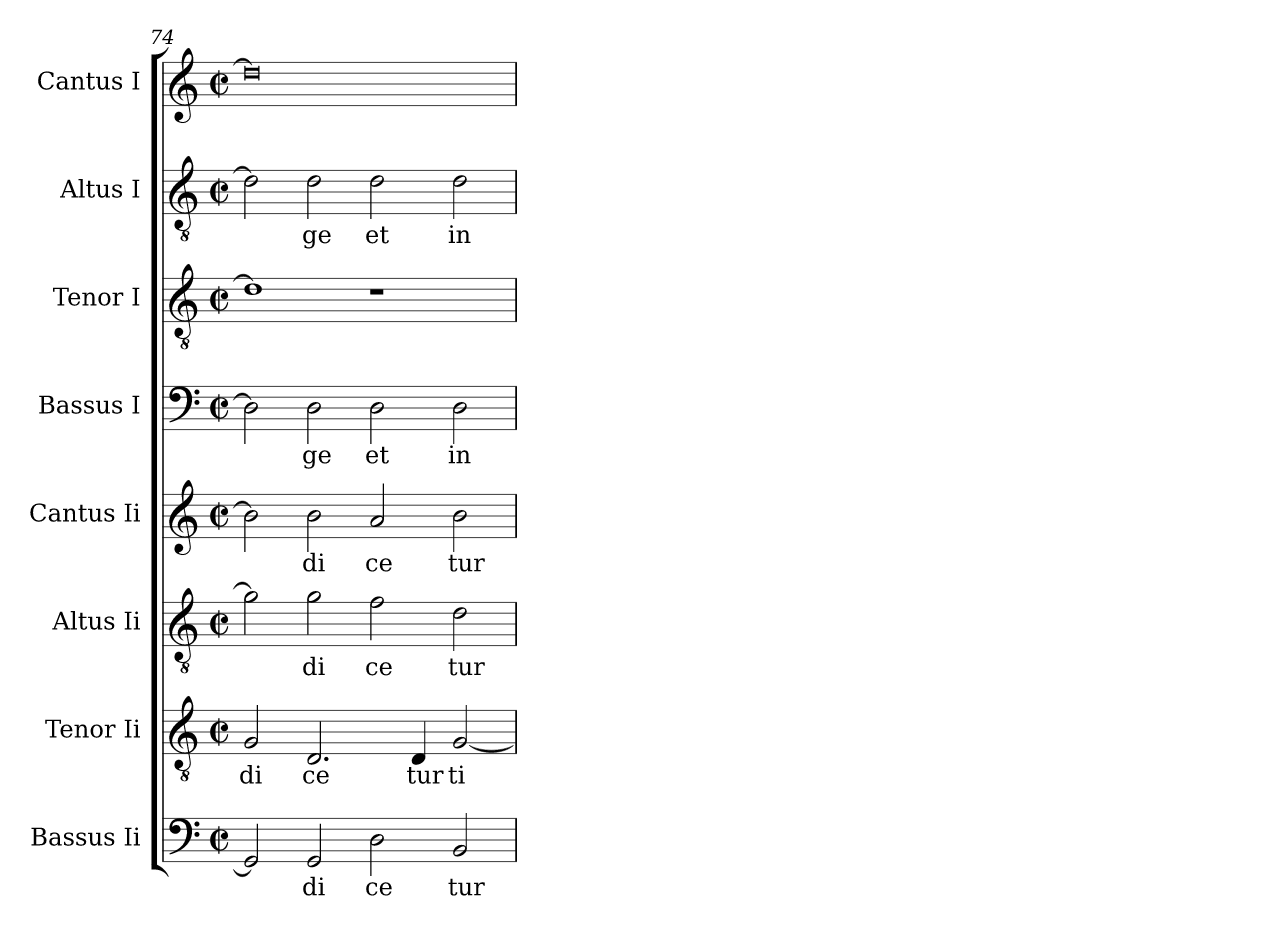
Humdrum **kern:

**kern	**text	**kern	**text	**kern	**text	**kern	**text	**kern	**text	**kern	**kern	**text	**kern
*part8	*part8	*part7	*part7	*part6	*part6	*part5	*part5	*part4	*part4	*part3	*part2	*part2	*part1
*staff8	*staff8	*staff7	*staff7	*staff6	*staff6	*staff5	*staff5	*staff4	*staff4	*staff3	*staff2	*staff2	*staff1
*I"Bassus Ii	*	*I"Tenor Ii	*	*I"Altus Ii	*	*I"Cantus Ii	*	*I"Bassus I	*	*I"Tenor I	*I"Altus I	*	*I"Cantus I
*clefF4	*	*clefGv2	*	*clefGv2	*	*clefG2	*	*clefF4	*	*clefGv2	*clefGv2	*	*clefG2
*M2/2	*	*M2/2	*	*M2/2	*	*M2/2	*	*M2/2	*	*M2/2	*M2/2	*	*M2/2
*met(c|)	*	*met(c|)	*	*met(c|)	*	*met(c|)	*	*met(c|)	*	*met(c|)	*met(c|)	*	*met(c|)
=74	=74	=74	=74	=74	=74	=74	=74	=74	=74	=74	=74	=74	=74
!	!	!	!LO:LY:b:cj	!	!	!	!	!	!	!	!	!	!
2GG/]	.	2G/	di	2g\]	.	2b\]	.	2D\]	.	1d]	2d\]	.	0dd]
!	!LO:LY:b:cj	!	!LO:LY:b:cj	!	!LO:LY:b:cj	!	!LO:LY:b:cj	!	!LO:LY:b:cj	!	!	!LO:LY:b:cj	!
2GG/	di	2.D/	ce	2g\	di	2b\	di	2D\	ge	.	2d\	ge	.
!	!LO:LY:b:cj	!	!	!	!LO:LY:b:cj	!	!LO:LY:b:cj	!	!LO:LY:b:cj	!	!	!LO:LY:b:cj	!
2D\	ce	.	.	2f\	ce	2a/	ce	2D\	et	1r	2d\	et	.
!	!	!	!LO:LY:b:cj	!	!	!	!	!	!	!	!	!	!
.	.	4D/	tur	.	.	.	.	.	.	.	.	.	.
!	!LO:LY:b:cj	!	!LO:LY:b:cj	!	!LO:LY:b:cj	!	!LO:LY:b:cj	!	!LO:LY:b:cj	!	!	!LO:LY:b:cj	!
2BB/	tur	[<2G/	ti	2d\	tur	2b\	tur	2D\	in	.	2d\	in	.
=	=	=	=	=	=	=	=	=	=	=	=	=	=
*-	*-	*-	*-	*-	*-	*-	*-	*-	*-	*-	*-	*-	*-
